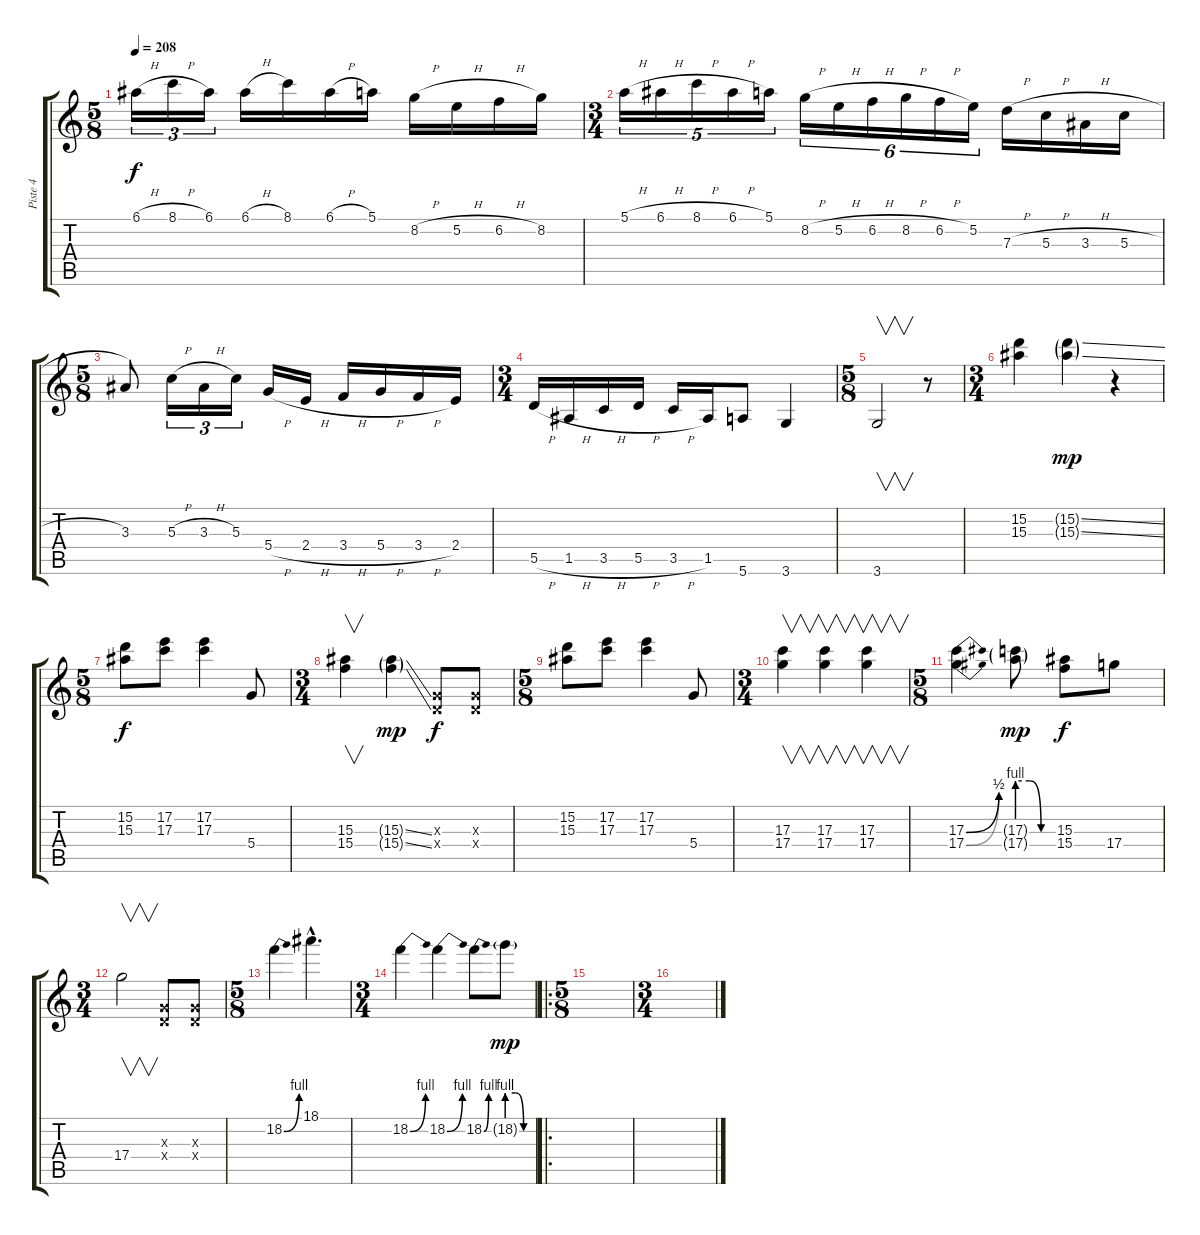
\track ("Piste 4" "Piste 4") {instrument distortionguitar}
\staff {score tabs}
\tuning (E4 B3 G3 D3 A2 E2) {hide}
\ts (5 8)
\tempo 208
\clef g2
\ks c
6.1{h}.16{tu (3 2) dy f} 8.1{h}.16{tu (3 2)} 6.1.16{tu (3 2)} 6.1{h}.16 8.1.16 6.1{h}.16 5.1.16 8.2{h}.16 5.2{h}.16 6.2{h}.16 8.2.16 |
\ts (3 4)
5.1{h}.16{tu (5 4)} 6.1{h}.16{tu (5 4)} 8.1{h}.16{tu (5 4)} 6.1{h}.16{tu (5 4)} 5.1.16{tu (5 4)} 8.2{h}.16{tu (6 4)} 5.2{h}.16{tu (6 4)} 6.2{h}.16{tu (6 4)} 8.2{h}.16{tu (6 4)} 6.2{h}.16{tu (6 4)} 5.2.16{tu (6 4)} 7.3{h}.16 5.3{h}.16 3.3{h}.16 5.3{h}.16 |
\ts (5 8)
3.3.8 5.3{h}.16{tu (3 2)} 3.3{h}.16{tu (3 2)} 5.3.16{tu (3 2)} 5.4{h}.16 2.4{h}.16 3.4{h}.16 5.4{h}.16 3.4{h}.16 2.4.16 |
\ts (3 4)
5.5{h}.16 1.5{h}.16 3.5{h}.16 5.5{h}.16 3.5{h}.16 1.5.16 5.6.8 3.6.4 |
\ts (5 8)
3.6.2{v} r.8 |
\ts (3 4)
(15.2 15.3).4 (15.2{ss g} 15.3{ss g}).4{dy mp} r.4 |
\ts (5 8)
(15.2 15.3).8{dy f} (17.2 17.3).8 (17.2 17.3).4 5.4.8 |
\ts (3 4)
(15.3 15.4).4{v} (15.3{ss g} 15.4{ss g}).4{dy mp} (0.3{x} 0.4{x}).8{dy f} (0.3{x} 0.4{x}).8 |
\ts (5 8)
(15.2 15.3).8 (17.2 17.3).8 (17.2 17.3).4 5.4.8 |
\ts (3 4)
(17.3 17.4).4{v} (17.3 17.4).4{v} (17.3 17.4).4{v} |
\ts (5 8)
(17.3{be (bend 0 0 60 2)} 17.4{be (bend 0 0 60 2)}).4 (17.3{g} 17.4{be (custom 0 4 20 4 40 0 60 0) g}).8{dy mp} (15.3 15.4).8{dy f} 17.4.8 |
\ts (3 4)
17.4.2{v} (0.3{x} 0.4{x}).8 (0.3{x} 0.4{x}).8 |
\ts (5 8)
18.2{be (bend 0 0 60 4)}.4 18.1{hac}.4{d} |
\ts (3 4)
18.2{be (bend 0 0 60 4)}.4 18.2{be (bend 0 0 60 4)}.4 18.2{be (bend 0 0 60 4)}.8 18.2{be (custom 0 4 20 4 40 0 60 0) g}.8{dy mp} |
\ro
\ts (5 8)
|
\ts (3 4)
